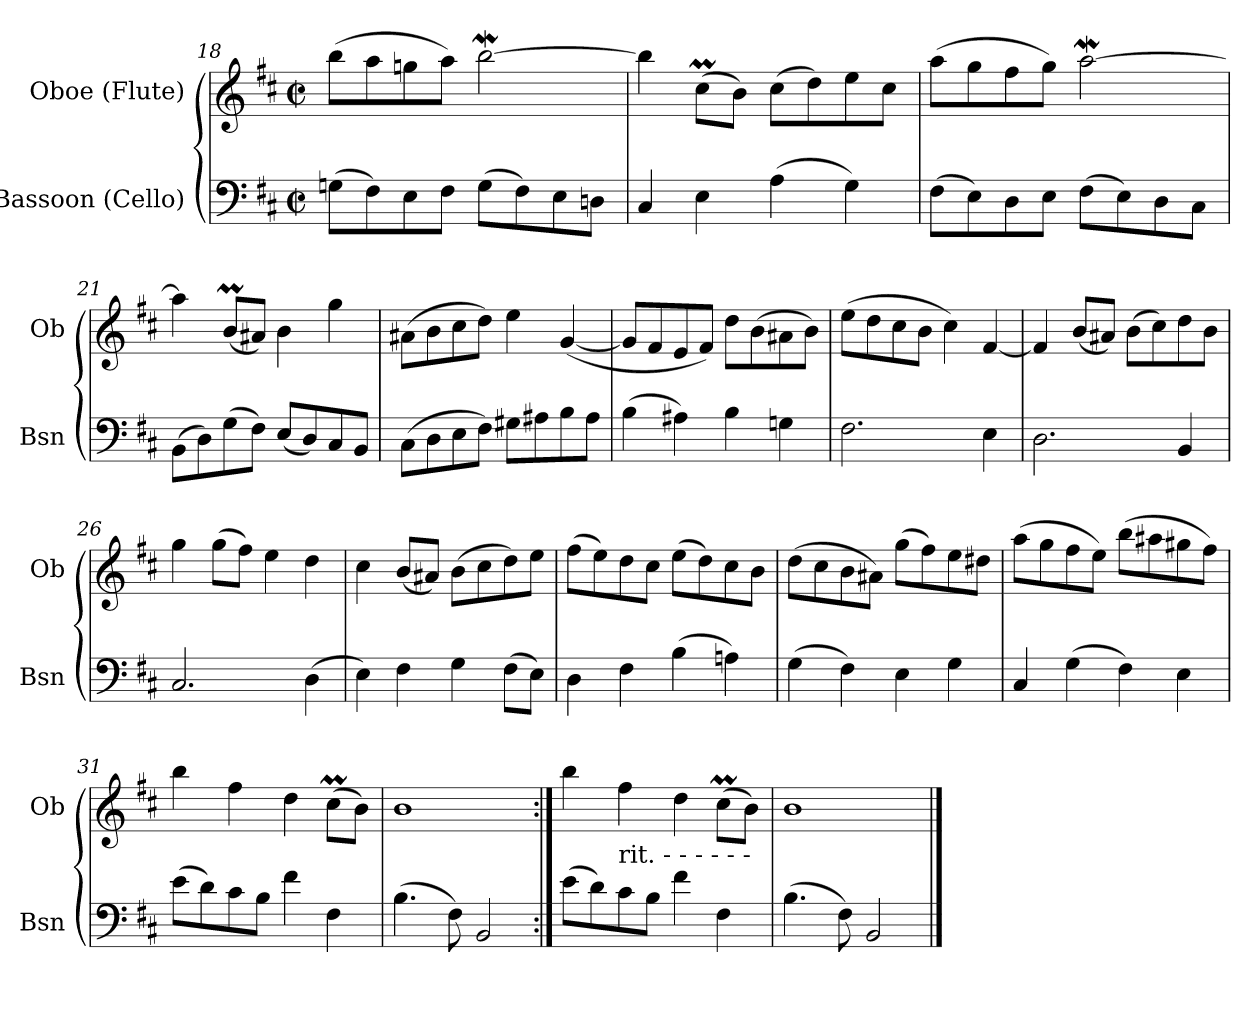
**kern	**kern
*part2	*part1
*staff2	*staff1
*I"Bassoon (Cello)	*I"Oboe (Flute)
*I'Bsn	*I'Ob
*clefF4	*clefG2
*k[f#c#]	*k[f#c#]
*D:	*D:
*M2/2	*M2/2
*met(c|)	*met(c|)
=18	=18
(>8Gn\L	(>8bb\L
8F#\)	8aa\
8E\	8ggn\
8F#\J	8aa\J)
(>8G\L	[2bbW\
8F#\)	.
8E\	.
8Dn\J	.
=19	=19
4C#/	4bb\]
4E\	(>8cc#m\L
.	8b\J)
(>4A\	(>8cc#\L
.	8dd\)
4G\)	8ee\
.	8cc#\J
=20	=20
(>8F#\L	(>8aa\L
8E\)	8gg\
8D\	8ff#\
8E\J	8gg\J)
(>8F#\L	[2aaW\
8E\)	.
8D\	.
8C#\J	.
!!LO:LB:g=z
=21	=21
(>8BB\L	4aa\]
8D\)	.
(>8G\	(<8bM/L
8F#\J)	8a#X/J)
(<8E/L	4b\
8D/)	.
8C#/	4gg\
8BB/J	.
=22	=22
(>8C#\L	(>8a#X\L
8D\	8b\
8E\	8cc#\
8F#\J)	8dd\J)
8G#X\L	4ee\
8A#X\	.
8B\	(<[4g/
8A#\J	.
=23	=23
(>4B\	8g/L]
.	8f#/
4A#X\)	8e/
.	8f#/J)
4B\	8dd\L
.	(>8b\
4Gn\	8a#X\
.	8b\J)
=24	=24
2.F#\	(>8ee\L
.	8dd\
.	8cc#\
.	8b\J
.	4cc#\)
4E\	[4f#/
!!LO:LB:g=z
=25	=25
2.D\	4f#/]
.	(<8b/L
.	8a#X/J)
.	(>8b\L
.	8cc#\)
4BB/	8dd\
.	8b\J
=26	=26
2.C#/	4gg\
.	(>8gg\L
.	8ff#\J)
.	4ee\
(>4D\	4dd\
=27	=27
4E\)	4cc#\
4F#\	(<8b/L
.	8a#X/J)
4G\	(>8b\L
.	8cc#\
(>8F#\L	8dd\)
8E\J)	8ee\J
=28	=28
4D\	(>8ff#\L
.	8ee\)
4F#\	8dd\
.	8cc#\J
(>4B\	(>8ee\L
.	8dd\)
4An\)	8cc#\
.	8b\J
!!LO:LB:g=z
=29	=29
(>4G\	(>8dd\L
.	8cc#\
4F#\)	8b\
.	8a#X\J)
4E\	(>8gg\L
.	8ff#\)
4G\	8ee\
.	8dd#X\J
=30	=30
4C#/	(>8aa\L
.	8gg\
(>4G\	8ff#\
.	8ee\J)
4F#\)	(>8bb\L
.	8aa#X\
4E\	8gg#X\
.	8ff#\J)
=31	=31
(>8e\L	4bb\
8d\)	.
8c#\	4ff#\
8B\J	.
4f#\	4dd\
4F#\	(>8cc#m\L
.	8b\J)
=32	=32
(>4.B\	1b
8F#\)	.
2BB/	.
=33:|!	=33:|!
(>8e\L	4bb\
8d\)	.
*	*MM100
!	!LO:TX:b:t=rit. - - - - - -
8c#\	4ff#\
8B\J	.
4f#\	4dd\
4F#\	(>8cc#m\L
.	8b\J)
!!LO:LB:g=z
=34	=34
(>4.B\	1b
8F#\)	.
2BB/	.
==	==
*-	*-
